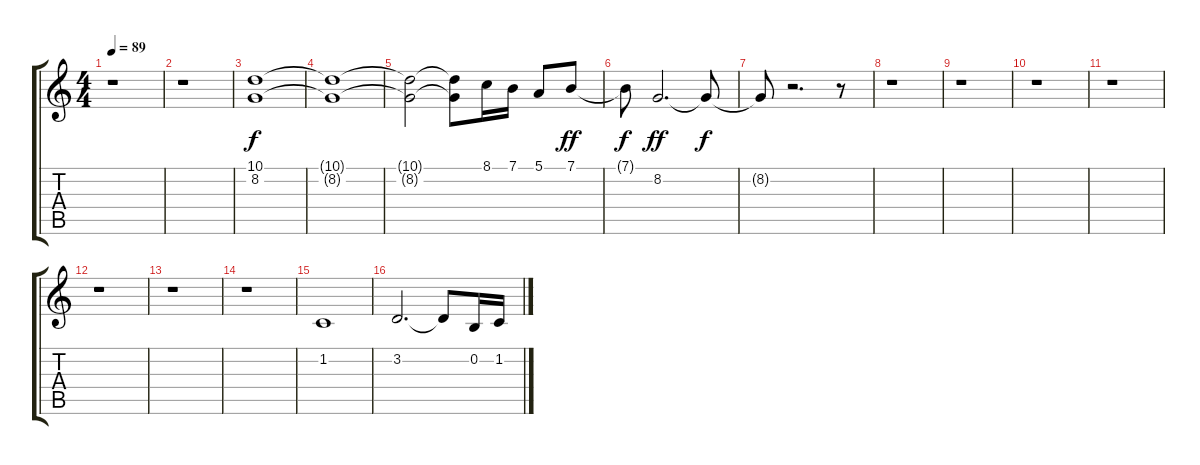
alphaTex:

\track "" {instrument tangoaccordion}
\staff {score tabs}
\tuning (E4 B3 G3 D3 A2 E2) {hide}
\ts (4 4)
\tempo 89
\clef g2
\ks c
r.1{dy f instrument tangoaccordion} |
r.1 |
(10.1 8.2).1{volume 0} |
(10.1{t} 8.2{t}).1 |
(10.1{t} 8.2{t}).2 (10.1{t} 8.2{t}).8 8.1.16{volume 10} 7.1.16 5.1.8 7.1.8{dy ff} |
7.1{t}.8{dy f} 8.2.2{d dy ff} 8.2{t}.8{dy f} |
8.2{t}.8 r.2{d} r.8 |
r.1 |
r.1 |
r.1 |
r.1 |
r.1 |
r.1 |
r.1 |
1.2.1{volume 10} |
3.2.2{d} 3.2{t}.8 0.2.16 1.2.16
